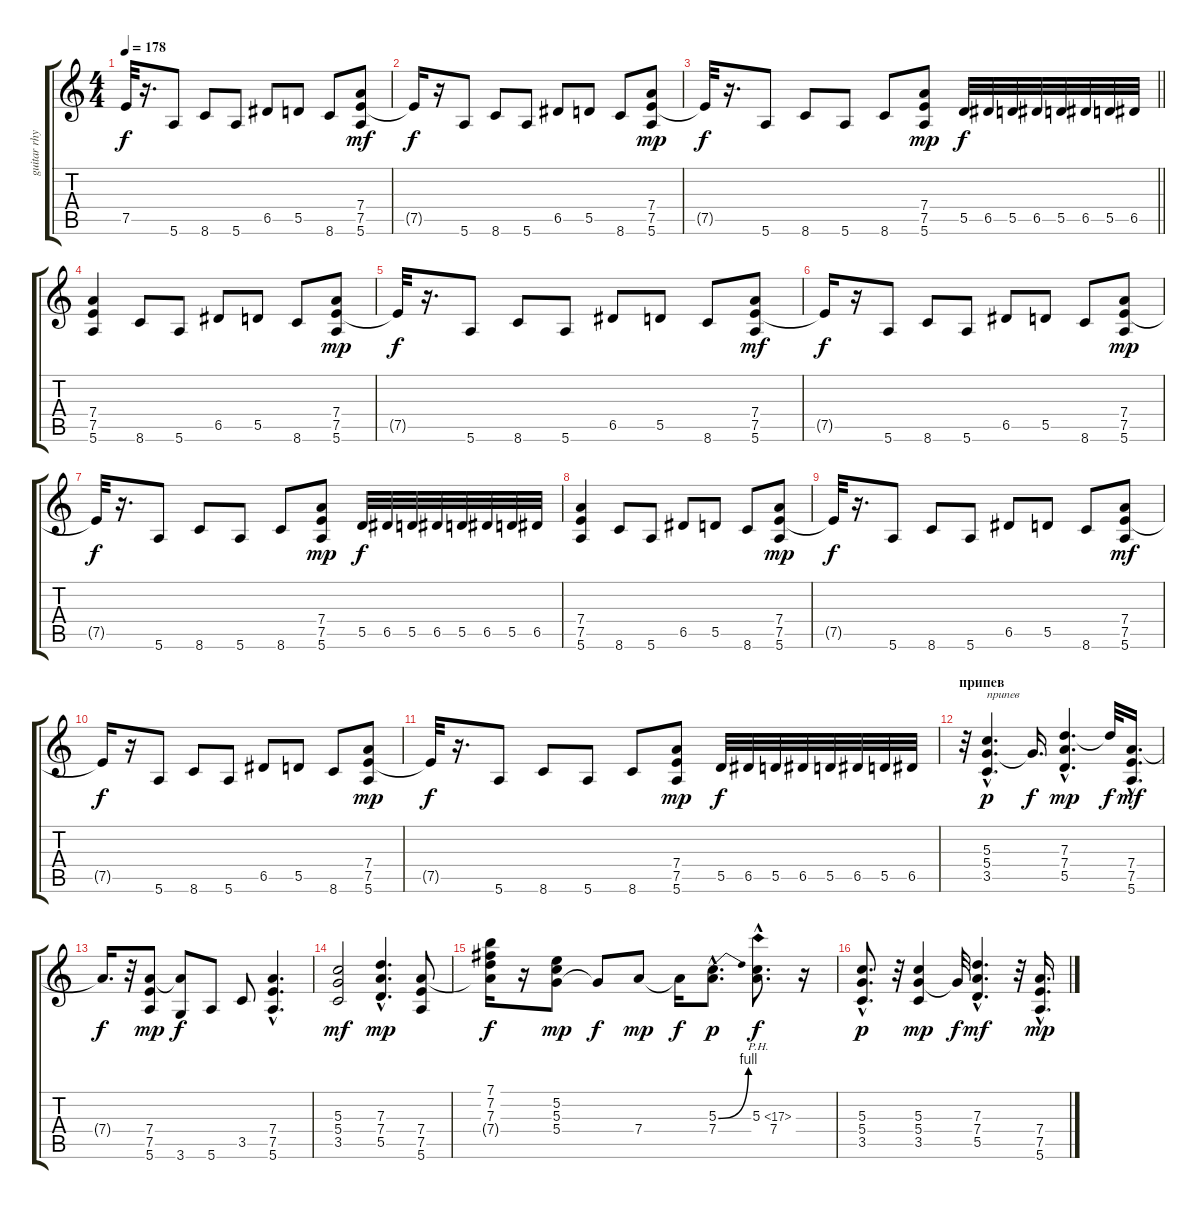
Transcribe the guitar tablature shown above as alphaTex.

\track ("guitar rhythm" "guitar rhy") {instrument overdrivenguitar}
\staff {score tabs}
\tuning (E4 B3 G3 D3 A2 E2) {hide}
\ts (4 4)
\tempo 178
\clef g2
\ks c
7.5{t}.32{dy f} r.16{d} 5.6.8 8.6.8 5.6.8 6.5.8 5.5.8 8.6.8 (7.4 7.5 5.6).8{dy mf} |
7.5{t}.16{dy f} r.16 5.6.8 8.6.8 5.6.8 6.5.8 5.5.8 8.6.8 (7.4 7.5 5.6).8{dy mp} |
\barLineRight lightlight
7.5{t}.32{dy f} r.16{d} 5.6.8 8.6.8 5.6.8 8.6.8 (7.4 7.5 5.6).8{dy mp} 5.5.32{dy f} 6.5.32 5.5.32 6.5.32 5.5.32 6.5.32 5.5.32 6.5.32 |
(7.4 7.5 5.6).4 8.6.8 5.6.8 6.5.8 5.5.8 8.6.8 (7.4 7.5 5.6).8{dy mp} |
7.5{t}.32{dy f} r.16{d} 5.6.8 8.6.8 5.6.8 6.5.8 5.5.8 8.6.8 (7.4 7.5 5.6).8{dy mf} |
7.5{t}.16{dy f} r.16 5.6.8 8.6.8 5.6.8 6.5.8 5.5.8 8.6.8 (7.4 7.5 5.6).8{dy mp} |
7.5{t}.32{dy f} r.16{d} 5.6.8 8.6.8 5.6.8 8.6.8 (7.4 7.5 5.6).8{dy mp} 5.5.32{dy f} 6.5.32 5.5.32 6.5.32 5.5.32 6.5.32 5.5.32 6.5.32 |
(7.4 7.5 5.6).4 8.6.8 5.6.8 6.5.8 5.5.8 8.6.8 (7.4 7.5 5.6).8{dy mp} |
7.5{t}.32{dy f} r.16{d} 5.6.8 8.6.8 5.6.8 6.5.8 5.5.8 8.6.8 (7.4 7.5 5.6).8{dy mf} |
7.5{t}.16{dy f} r.16 5.6.8 8.6.8 5.6.8 6.5.8 5.5.8 8.6.8 (7.4 7.5 5.6).8{dy mp} |
7.5{t}.32{dy f} r.16{d} 5.6.8 8.6.8 5.6.8 8.6.8 (7.4 7.5 5.6).8{dy mp} 5.5.32{dy f} 6.5.32 5.5.32 6.5.32 5.5.32 6.5.32 5.5.32 6.5.32 |
\section ("" "припев")
r.32 (5.3{hac} 5.4{hac} 3.5{hac}).4{d txt "припев" dy p} 5.4{t}.16{d dy f} (7.3{hac} 7.4{hac} 5.5{hac}).4{d dy mp} 7.3{t}.32{dy f} (7.4{hac} 7.5{hac} 5.6{hac}).16{d dy mf} |
7.4{t}.16{d dy f} r.32 (7.4 7.5 5.6).8{dy mp} (7.4{t} 3.6).8{dy f} 5.6.8 3.5.8 (7.4{hac} 7.5{hac} 5.6{hac}).4{d} |
(5.3 5.4 3.5).2{dy mf} (7.3{hac} 7.4{hac} 5.5{hac}).4{d dy mp} (7.4 7.5 5.6).8 |
(7.1 7.2 7.3 7.4{t}).16{dy f} r.16 (5.2 5.3 5.4).8{dy mp} 5.4{t}.8{dy f} 7.4.8{dy mp} 7.4{t}.16{dy f} (5.3{be (bend 0 0 60 4) hac} 7.4{hac}).8{d dy p} (5.3{ph 12 hac} 7.4).8{d dy f} r.16 |
(5.3{hac} 5.4{hac} 3.5{hac}).8{d dy p} r.32 (5.3 5.4 3.5).4{dy mp} 5.4{t}.32{dy f} (7.3{hac} 7.4{hac} 5.5{hac}).4{d dy mf} r.32 (7.4{hac} 7.5{hac} 5.6{hac}).16{d dy mp}
